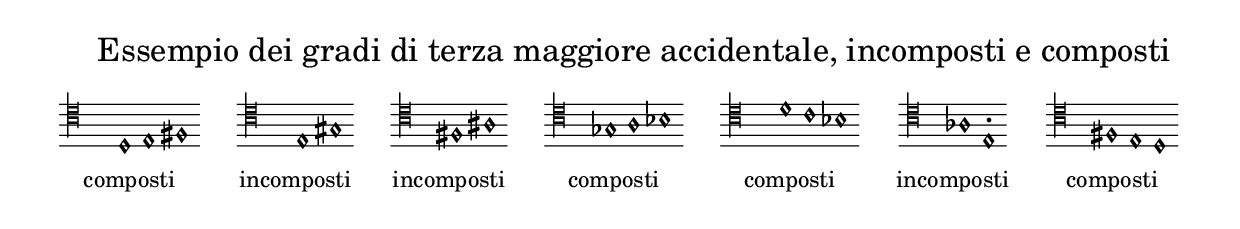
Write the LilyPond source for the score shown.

\version "2.22.2"

% Auto generated file

\header {
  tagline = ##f
}

dot = {
   \once \override Script.add-stem-support = ##f
   \once \override Script.toward-stem-shift = 0
   \once \override Script.skyline-horizontal-padding = 0
   \once \override Script.direction = 1
   \once \override Script.font-size = 1
}

\markup {
  \center-column {
    \line {
      \center-align
      \fontsize#3 { \concat { \normal-text "Essempio dei gradi di terza maggiore accidentale, incomposti e composti"} }
    }
    \null
    \line {
      \center-column {

        \line {
          \score {
            <<
              \new Staff \with { instrumentName = ""} {
                \override Staff.TimeSignature.stencil = ##f
                \override Staff.NoteHead.style = #'baroque
                \accidentalStyle Score.forget
                \override Rest.style = #'mensural
                \override NoteHead.style = #'petrucci
                \cadenzaOn
                \clef "mensural-c4"
                \key c #`((0 . ,NATURAL) (1 . ,NATURAL) (2 . ,NATURAL)
                          (3 . ,NATURAL) (4 . ,NATURAL) (5 . ,NATURAL)
                          (6 . ,NATURAL))  d1   e1   fis1  
                \cadenzaOff
              }
            >>
            \layout {
              \context {
                \Score
                \override SpacingSpanner.common-shortest-duration = #(ly:make-moment 1)
              }
            }
          }
        }
        \null
        \line {
          \left-align {  \normal-text "composti" }
        }

      }
      \hspace #3 
      \center-column {

        \line {
          \score {
            <<
              \new Staff \with { instrumentName = ""} {
                \override Staff.TimeSignature.stencil = ##f
                \override Staff.NoteHead.style = #'baroque
                \accidentalStyle Score.forget
                \override Rest.style = #'mensural
                \override NoteHead.style = #'petrucci
                \cadenzaOn
                \clef "mensural-c4"
                \key c #`((0 . ,NATURAL) (1 . ,NATURAL) (2 . ,NATURAL)
                          (3 . ,NATURAL) (4 . ,NATURAL) (5 . ,NATURAL)
                          (6 . ,NATURAL))  e1   gis1  
                \cadenzaOff
              }
            >>
            \layout {
              \context {
                \Score
                \override SpacingSpanner.common-shortest-duration = #(ly:make-moment 1)
              }
            }
          }
        }
        \null
        \line {
          \left-align {  \normal-text "incomposti" }
        }

      }
      \hspace #3 
      \center-column {

        \line {
          \score {
            <<
              \new Staff \with { instrumentName = ""} {
                \override Staff.TimeSignature.stencil = ##f
                \override Staff.NoteHead.style = #'baroque
                \accidentalStyle Score.forget
                \override Rest.style = #'mensural
                \override NoteHead.style = #'petrucci
                \cadenzaOn
                \clef "mensural-c4"
                \key c #`((0 . ,NATURAL) (1 . ,NATURAL) (2 . ,NATURAL)
                          (3 . ,NATURAL) (4 . ,NATURAL) (5 . ,NATURAL)
                          (6 . ,NATURAL))  fis1   ais1  
                \cadenzaOff
              }
            >>
            \layout {
              \context {
                \Score
                \override SpacingSpanner.common-shortest-duration = #(ly:make-moment 1)
              }
            }
          }
        }
        \null
        \line {
          \left-align {  \normal-text "incomposti" }
        }

      }
      \hspace #3 
      \center-column {

        \line {
          \score {
            <<
              \new Staff \with { instrumentName = ""} {
                \override Staff.TimeSignature.stencil = ##f
                \override Staff.NoteHead.style = #'baroque
                \accidentalStyle Score.forget
                \override Rest.style = #'mensural
                \override NoteHead.style = #'petrucci
                \cadenzaOn
                \clef "mensural-c4"
                \key c #`((0 . ,NATURAL) (1 . ,NATURAL) (2 . ,NATURAL)
                          (3 . ,NATURAL) (4 . ,NATURAL) (5 . ,NATURAL)
                          (6 . ,NATURAL))  ges1   a1   bes1  
                \cadenzaOff
              }
            >>
            \layout {
              \context {
                \Score
                \override SpacingSpanner.common-shortest-duration = #(ly:make-moment 1)
              }
            }
          }
        }
        \null
        \line {
          \left-align {  \normal-text "composti" }
        }

      }
      \hspace #3 
      \center-column {

        \line {
          \score {
            <<
              \new Staff \with { instrumentName = ""} {
                \override Staff.TimeSignature.stencil = ##f
                \override Staff.NoteHead.style = #'baroque
                \accidentalStyle Score.forget
                \override Rest.style = #'mensural
                \override NoteHead.style = #'petrucci
                \cadenzaOn
                \clef "mensural-c4"
                \key c #`((0 . ,NATURAL) (1 . ,NATURAL) (2 . ,NATURAL)
                          (3 . ,NATURAL) (4 . ,NATURAL) (5 . ,NATURAL)
                          (6 . ,NATURAL))  d'1   c'1   bes1  
                \cadenzaOff
              }
            >>
            \layout {
              \context {
                \Score
                \override SpacingSpanner.common-shortest-duration = #(ly:make-moment 1)
              }
            }
          }
        }
        \null
        \line {
          \left-align {  \normal-text "composti" }
        }

      }
      \hspace #3 
      \center-column {

        \line {
          \score {
            <<
              \new Staff \with { instrumentName = ""} {
                \override Staff.TimeSignature.stencil = ##f
                \override Staff.NoteHead.style = #'baroque
                \accidentalStyle Score.forget
                \override Rest.style = #'mensural
                \override NoteHead.style = #'petrucci
                \cadenzaOn
                \clef "mensural-c4"
                \key c #`((0 . ,NATURAL) (1 . ,NATURAL) (2 . ,NATURAL)
                          (3 . ,NATURAL) (4 . ,NATURAL) (5 . ,NATURAL)
                          (6 . ,NATURAL))  as1   \dot e1-.  
                \cadenzaOff
              }
            >>
            \layout {
              \context {
                \Score
                \override SpacingSpanner.common-shortest-duration = #(ly:make-moment 1)
              }
            }
          }
        }
        \null
        \line {
          \left-align {  \normal-text "incomposti" }
        }

      }
      \hspace #3 
      \center-column {

        \line {
          \score {
            <<
              \new Staff \with { instrumentName = ""} {
                \override Staff.TimeSignature.stencil = ##f
                \override Staff.NoteHead.style = #'baroque
                \accidentalStyle Score.forget
                \override Rest.style = #'mensural
                \override NoteHead.style = #'petrucci
                \cadenzaOn
                \clef "mensural-c4"
                \key c #`((0 . ,NATURAL) (1 . ,NATURAL) (2 . ,NATURAL)
                          (3 . ,NATURAL) (4 . ,NATURAL) (5 . ,NATURAL)
                          (6 . ,NATURAL))  fis1   e1   d1  
                \cadenzaOff
              }
            >>
            \layout {
              \context {
                \Score
                \override SpacingSpanner.common-shortest-duration = #(ly:make-moment 1)
              }
            }
          }
        }
        \null
        \line {
          \left-align {  \normal-text "composti" }
        }

      }
      \hspace #3 

    }
  }
}